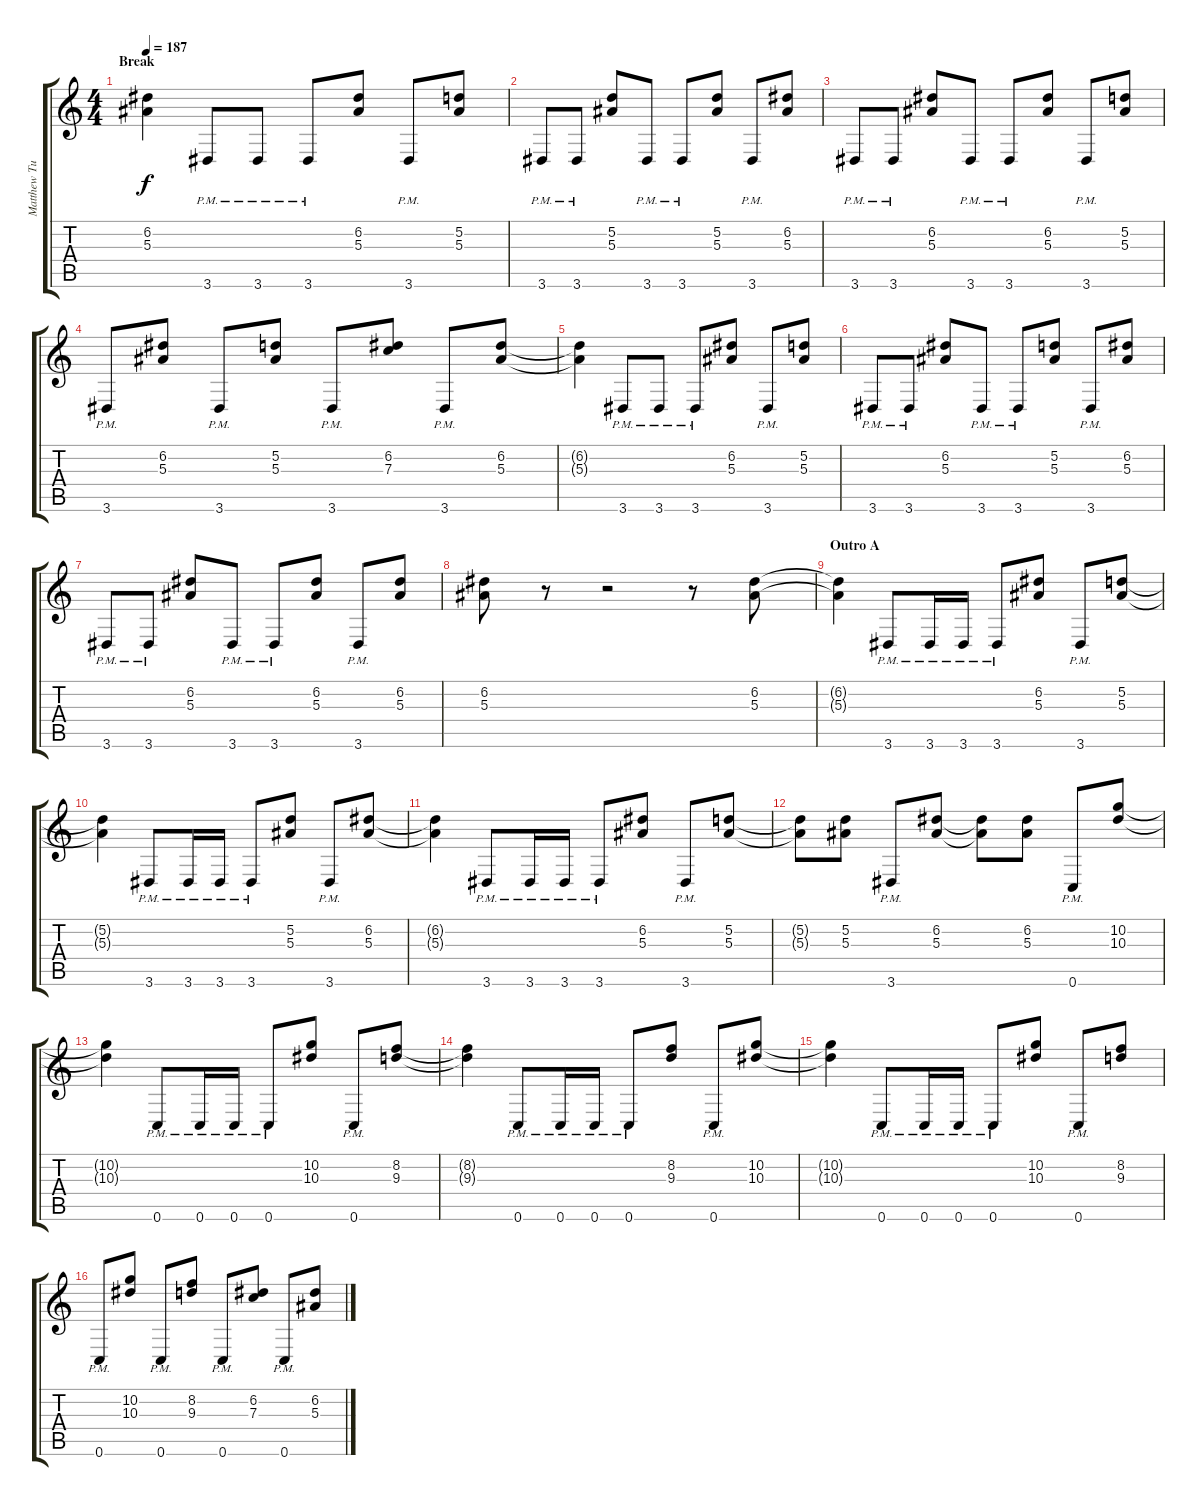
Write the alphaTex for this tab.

\track ("Matthew Tuck - Rhythm" "Matthew Tu") {instrument distortionguitar}
\staff {score tabs}
\tuning (D4 A3 F3 C3 G2 C2) {hide}
\ts (4 4)
\section ("" "Break")
\tempo 187
\clef g2
\ks c
(6.2{t} 5.3{t}).4{dy f} 3.6{pm}.8 3.6{pm}.8 3.6{pm}.8 (6.2 5.3).8 3.6{pm}.8 (5.2 5.3).8 |
3.6{pm}.8 3.6{pm}.8 (5.2 5.3).8 3.6{pm}.8 3.6{pm}.8 (5.2 5.3).8 3.6{pm}.8 (6.2 5.3).8 |
3.6{pm}.8 3.6{pm}.8 (6.2 5.3).8 3.6{pm}.8 3.6{pm}.8 (6.2 5.3).8 3.6{pm}.8 (5.2 5.3).8 |
3.6{pm}.8 (6.2 5.3).8 3.6{pm}.8 (5.2 5.3).8 3.6{pm}.8 (6.2 7.3).8 3.6{pm}.8 (6.2 5.3).8 |
(6.2{t} 5.3{t}).4 3.6{pm}.8 3.6{pm}.8 3.6{pm}.8 (6.2 5.3).8 3.6{pm}.8 (5.2 5.3).8 |
3.6{pm}.8 3.6{pm}.8 (6.2 5.3).8 3.6{pm}.8 3.6{pm}.8 (5.2 5.3).8 3.6{pm}.8 (6.2 5.3).8 |
3.6{pm}.8 3.6{pm}.8 (6.2 5.3).8 3.6{pm}.8 3.6{pm}.8 (6.2 5.3).8 3.6{pm}.8 (6.2 5.3).8 |
(6.2 5.3).8 r.8 r.2 r.8 (6.2 5.3).8 |
\section ("" "Outro A")
(6.2{t} 5.3{t}).4 3.6{pm}.8 3.6{pm}.16 3.6{pm}.16 3.6{pm}.8 (6.2 5.3).8 3.6{pm}.8 (5.2 5.3).8 |
(5.2{t} 5.3{t}).4 3.6{pm}.8 3.6{pm}.16 3.6{pm}.16 3.6{pm}.8 (5.2 5.3).8 3.6{pm}.8 (6.2 5.3).8 |
(6.2{t} 5.3{t}).4 3.6{pm}.8 3.6{pm}.16 3.6{pm}.16 3.6{pm}.8 (6.2 5.3).8 3.6{pm}.8 (5.2 5.3).8 |
(5.2{t} 5.3{t}).8 (5.2 5.3).8 3.6{pm}.8 (6.2 5.3).8 (6.2{t} 5.3{t}).8 (6.2 5.3).8 0.6{pm}.8 (10.2 10.3).8 |
(10.2{t} 10.3{t}).4 0.6{pm}.8 0.6{pm}.16 0.6{pm}.16 0.6{pm}.8 (10.2 10.3).8 0.6{pm}.8 (8.2 9.3).8 |
(8.2{t} 9.3{t}).4 0.6{pm}.8 0.6{pm}.16 0.6{pm}.16 0.6{pm}.8 (8.2 9.3).8 0.6{pm}.8 (10.2 10.3).8 |
(10.2{t} 10.3{t}).4 0.6{pm}.8 0.6{pm}.16 0.6{pm}.16 0.6{pm}.8 (10.2 10.3).8 0.6{pm}.8 (8.2 9.3).8 |
0.6{pm}.8 (10.2 10.3).8 0.6{pm}.8 (8.2 9.3).8 0.6{pm}.8 (6.2 7.3).8 0.6{pm}.8 (6.2 5.3).8
